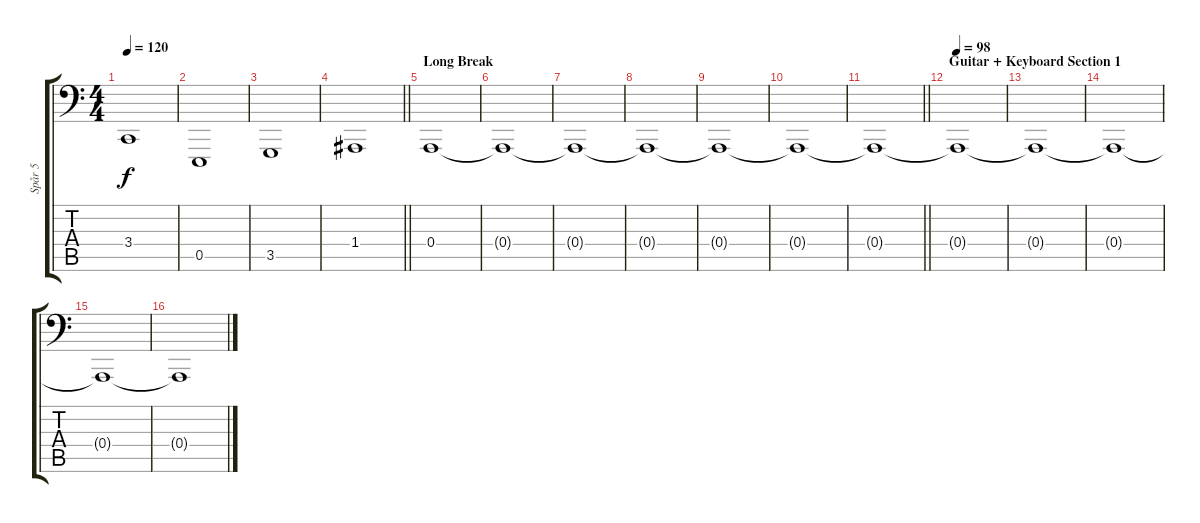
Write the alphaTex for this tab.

\track ("Spår 5" "Spår 5") {instrument stringensemble1}
\staff {score tabs}
\tuning (C3 G2 D2 A1 E1 B0) {hide}
\ts (4 4)
\tempo 120
\clef f4
\ks c
3.4.1{dy f} |
0.5.1 |
3.5.1 |
\barLineRight lightlight
1.4.1 |
\section ("" "Long Break")
0.4.1 |
0.4{t}.1 |
0.4{t}.1 |
0.4{t}.1 |
0.4{t}.1 |
0.4{t}.1 |
\barLineRight lightlight
0.4{t}.1 |
\section ("" "Guitar + Keyboard Section 1")
\tempo 98
0.4{t}.1 |
0.4{t}.1 |
0.4{t}.1 |
0.4{t}.1 |
0.4{t}.1
